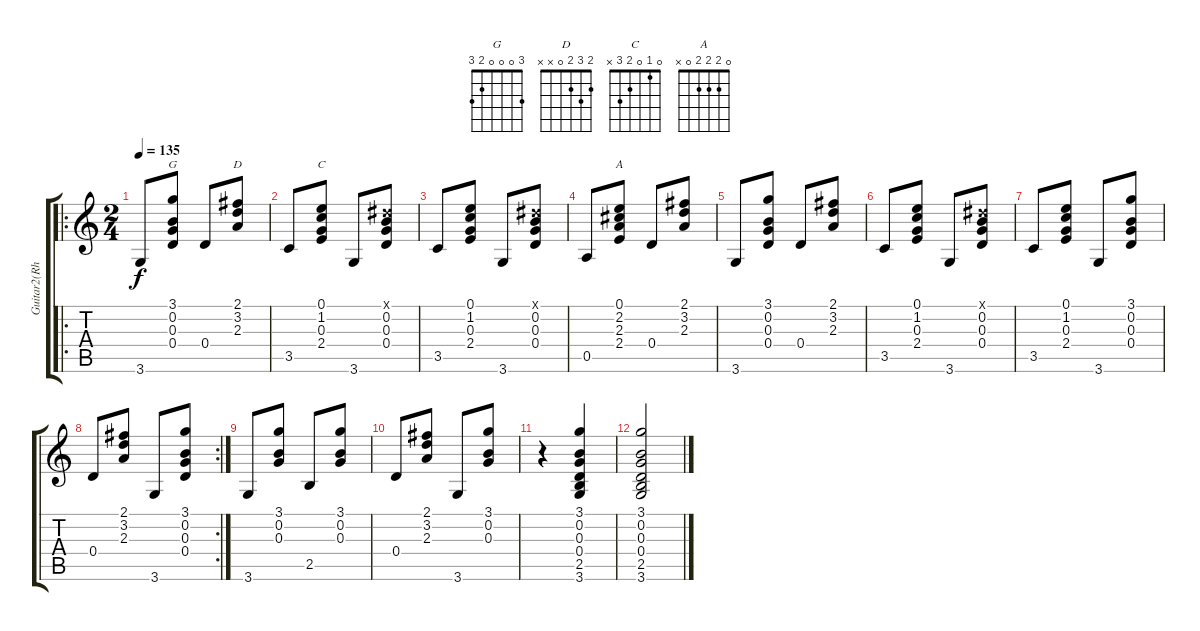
\track ("Guitar2(Rhythm)" "Guitar2(Rh") {instrument acousticguitarnylon}
\staff {score tabs}
\tuning (E4 B3 G3 D3 A2 E2) {hide}
\chord ("G" 3 0 0 0 2 3)
\chord ("D" 2 3 2 0 x x)
\chord ("C" 0 1 0 2 3 x)
\chord ("A" 0 2 2 2 0 x)
\ro
\ts (2 4)
\tempo 135
\clef g2
\ks c
3.6.8{dy f} (3.1 0.2 0.3 0.4).8{ch "G"} 0.4.8 (2.1 3.2 2.3).8{ch "D"} |
3.5.8 (0.1 1.2 0.3 2.4).8{ch "C"} 3.6.8 (-1.1{x} 0.2 0.3 0.4).8 |
3.5.8 (0.1 1.2 0.3 2.4).8 3.6.8 (-1.1{x} 0.2 0.3 0.4).8 |
0.5.8 (0.1 2.2 2.3 2.4).8{ch "A"} 0.4.8 (2.1 3.2 2.3).8 |
3.6.8 (3.1 0.2 0.3 0.4).8 0.4.8 (2.1 3.2 2.3).8 |
3.5.8 (0.1 1.2 0.3 2.4).8 3.6.8 (-1.1{x} 0.2 0.3 0.4).8 |
3.5.8 (0.1 1.2 0.3 2.4).8 3.6.8 (3.1 0.2 0.3 0.4).8 |
\rc 2
0.4.8 (2.1 3.2 2.3).8 3.6.8 (3.1 0.2 0.3 0.4).8 |
3.6.8 (3.1 0.2 0.3).8 2.5.8 (3.1 0.2 0.3).8 |
0.4.8 (2.1 3.2 2.3).8 3.6.8 (3.1 0.2 0.3).8 |
r.4 (3.1 0.2 0.3 0.4 2.5 3.6).4 |
(3.1 0.2 0.3 0.4 2.5 3.6).2
